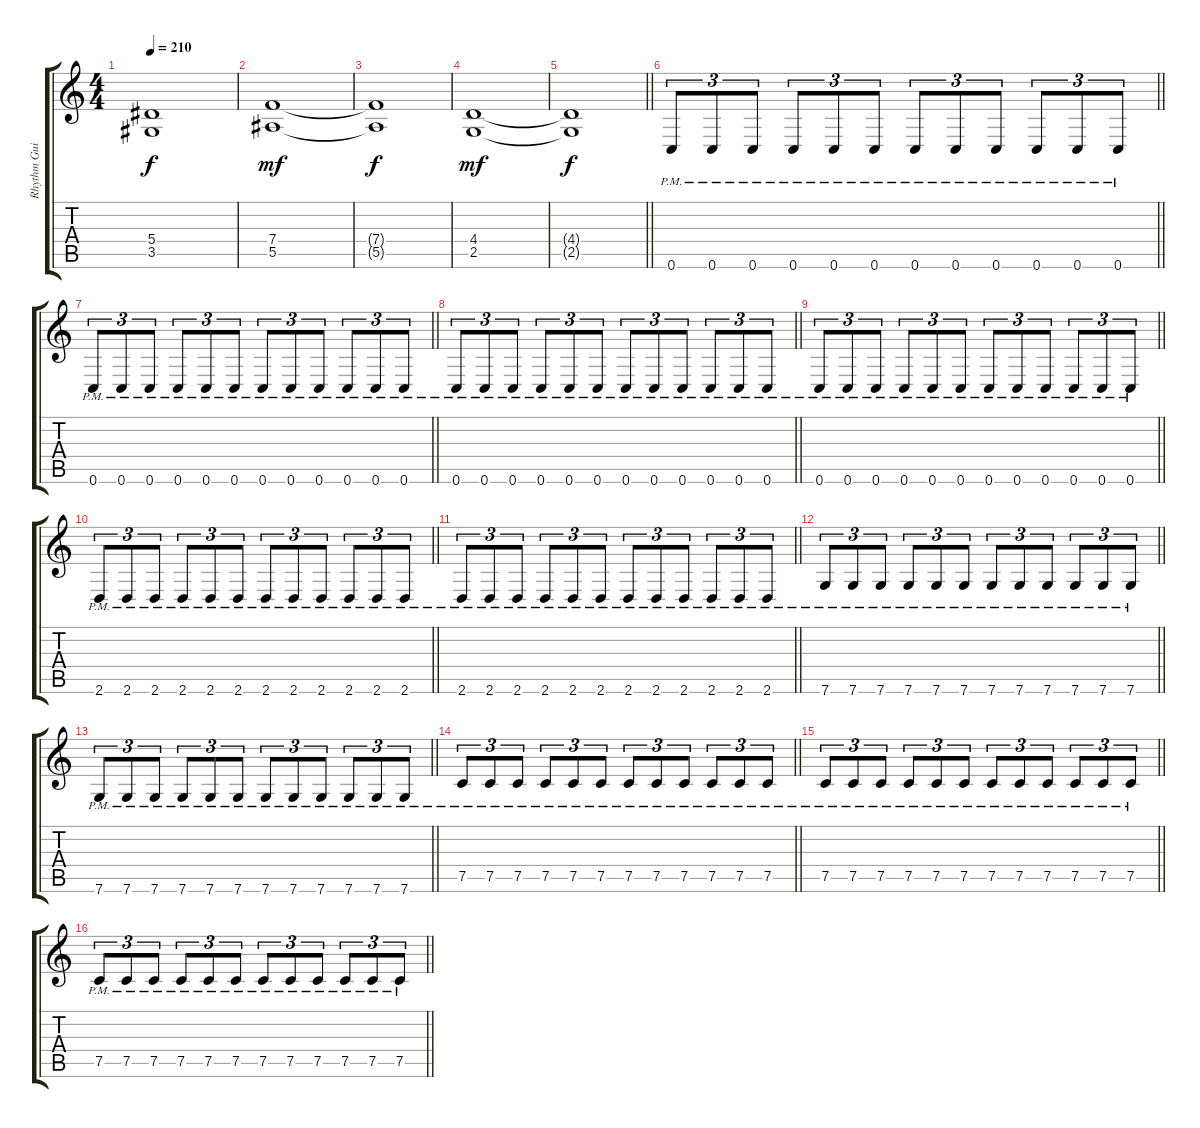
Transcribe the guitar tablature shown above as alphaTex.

\track ("Rhythm Guitar II" "Rhythm Gui") {instrument overdrivenguitar}
\staff {score tabs}
\tuning (C4 G3 Eb3 Bb2 F2 C2) {hide}
\ts (4 4)
\tempo 210
\clef g2
\ks c
(5.4{t} 3.5{t}).1{dy f} |
(7.4 5.5).1{dy mf} |
(7.4{t} 5.5{t}).1{dy f} |
(4.4 2.5).1{dy mf} |
\barLineRight lightlight
(4.4{t} 2.5{t}).1{dy f} |
\section ("" "")
\barLineRight lightlight
0.6{pm}.8{tu (3 2) volume 14} 0.6{pm}.8{tu (3 2)} 0.6{pm}.8{tu (3 2)} 0.6{pm}.8{tu (3 2)} 0.6{pm}.8{tu (3 2)} 0.6{pm}.8{tu (3 2)} 0.6{pm}.8{tu (3 2)} 0.6{pm}.8{tu (3 2)} 0.6{pm}.8{tu (3 2)} 0.6{pm}.8{tu (3 2)} 0.6{pm}.8{tu (3 2)} 0.6{pm}.8{tu (3 2)} |
\barLineRight lightlight
0.6{pm}.8{tu (3 2)} 0.6{pm}.8{tu (3 2)} 0.6{pm}.8{tu (3 2)} 0.6{pm}.8{tu (3 2)} 0.6{pm}.8{tu (3 2)} 0.6{pm}.8{tu (3 2)} 0.6{pm}.8{tu (3 2)} 0.6{pm}.8{tu (3 2)} 0.6{pm}.8{tu (3 2)} 0.6{pm}.8{tu (3 2)} 0.6{pm}.8{tu (3 2)} 0.6{pm}.8{tu (3 2)} |
\barLineRight lightlight
0.6{pm}.8{tu (3 2)} 0.6{pm}.8{tu (3 2)} 0.6{pm}.8{tu (3 2)} 0.6{pm}.8{tu (3 2)} 0.6{pm}.8{tu (3 2)} 0.6{pm}.8{tu (3 2)} 0.6{pm}.8{tu (3 2)} 0.6{pm}.8{tu (3 2)} 0.6{pm}.8{tu (3 2)} 0.6{pm}.8{tu (3 2)} 0.6{pm}.8{tu (3 2)} 0.6{pm}.8{tu (3 2)} |
\barLineRight lightlight
0.6{pm}.8{tu (3 2)} 0.6{pm}.8{tu (3 2)} 0.6{pm}.8{tu (3 2)} 0.6{pm}.8{tu (3 2)} 0.6{pm}.8{tu (3 2)} 0.6{pm}.8{tu (3 2)} 0.6{pm}.8{tu (3 2)} 0.6{pm}.8{tu (3 2)} 0.6{pm}.8{tu (3 2)} 0.6{pm}.8{tu (3 2)} 0.6{pm}.8{tu (3 2)} 0.6{pm}.8{tu (3 2)} |
\barLineRight lightlight
2.6{pm}.8{tu (3 2)} 2.6{pm}.8{tu (3 2)} 2.6{pm}.8{tu (3 2)} 2.6{pm}.8{tu (3 2)} 2.6{pm}.8{tu (3 2)} 2.6{pm}.8{tu (3 2)} 2.6{pm}.8{tu (3 2)} 2.6{pm}.8{tu (3 2)} 2.6{pm}.8{tu (3 2)} 2.6{pm}.8{tu (3 2)} 2.6{pm}.8{tu (3 2)} 2.6{pm}.8{tu (3 2)} |
\barLineRight lightlight
2.6{pm}.8{tu (3 2)} 2.6{pm}.8{tu (3 2)} 2.6{pm}.8{tu (3 2)} 2.6{pm}.8{tu (3 2)} 2.6{pm}.8{tu (3 2)} 2.6{pm}.8{tu (3 2)} 2.6{pm}.8{tu (3 2)} 2.6{pm}.8{tu (3 2)} 2.6{pm}.8{tu (3 2)} 2.6{pm}.8{tu (3 2)} 2.6{pm}.8{tu (3 2)} 2.6{pm}.8{tu (3 2)} |
\barLineRight lightlight
7.6{pm}.8{tu (3 2)} 7.6{pm}.8{tu (3 2)} 7.6{pm}.8{tu (3 2)} 7.6{pm}.8{tu (3 2)} 7.6{pm}.8{tu (3 2)} 7.6{pm}.8{tu (3 2)} 7.6{pm}.8{tu (3 2)} 7.6{pm}.8{tu (3 2)} 7.6{pm}.8{tu (3 2)} 7.6{pm}.8{tu (3 2)} 7.6{pm}.8{tu (3 2)} 7.6{pm}.8{tu (3 2)} |
\barLineRight lightlight
7.6{pm}.8{tu (3 2)} 7.6{pm}.8{tu (3 2)} 7.6{pm}.8{tu (3 2)} 7.6{pm}.8{tu (3 2)} 7.6{pm}.8{tu (3 2)} 7.6{pm}.8{tu (3 2)} 7.6{pm}.8{tu (3 2)} 7.6{pm}.8{tu (3 2)} 7.6{pm}.8{tu (3 2)} 7.6{pm}.8{tu (3 2)} 7.6{pm}.8{tu (3 2)} 7.6{pm}.8{tu (3 2)} |
\section ("" "")
\barLineRight lightlight
7.5{pm}.8{tu (3 2)} 7.5{pm}.8{tu (3 2)} 7.5{pm}.8{tu (3 2)} 7.5{pm}.8{tu (3 2)} 7.5{pm}.8{tu (3 2)} 7.5{pm}.8{tu (3 2)} 7.5{pm}.8{tu (3 2)} 7.5{pm}.8{tu (3 2)} 7.5{pm}.8{tu (3 2)} 7.5{pm}.8{tu (3 2)} 7.5{pm}.8{tu (3 2)} 7.5{pm}.8{tu (3 2)} |
\barLineRight lightlight
7.5{pm}.8{tu (3 2)} 7.5{pm}.8{tu (3 2)} 7.5{pm}.8{tu (3 2)} 7.5{pm}.8{tu (3 2)} 7.5{pm}.8{tu (3 2)} 7.5{pm}.8{tu (3 2)} 7.5{pm}.8{tu (3 2)} 7.5{pm}.8{tu (3 2)} 7.5{pm}.8{tu (3 2)} 7.5{pm}.8{tu (3 2)} 7.5{pm}.8{tu (3 2)} 7.5{pm}.8{tu (3 2)} |
\barLineRight lightlight
7.5{pm}.8{tu (3 2)} 7.5{pm}.8{tu (3 2)} 7.5{pm}.8{tu (3 2)} 7.5{pm}.8{tu (3 2)} 7.5{pm}.8{tu (3 2)} 7.5{pm}.8{tu (3 2)} 7.5{pm}.8{tu (3 2)} 7.5{pm}.8{tu (3 2)} 7.5{pm}.8{tu (3 2)} 7.5{pm}.8{tu (3 2)} 7.5{pm}.8{tu (3 2)} 7.5{pm}.8{tu (3 2)}
